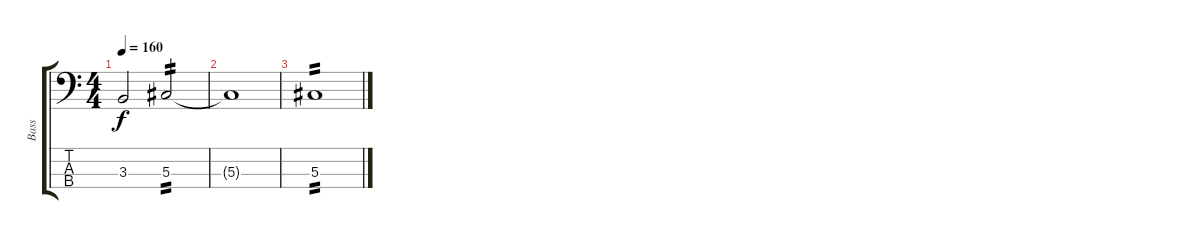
\track ("Bass" "Bass") {instrument electricbasspick}
\staff {score tabs}
\tuning (Gb2 Db2 Ab1 Eb1) {hide}
\ts (4 4)
\tempo 160
\clef f4
\ks c
3.3{t}.2{dy f} 5.3.2{tp 2} |
5.3{t}.1 |
5.3.1{tp 2}
